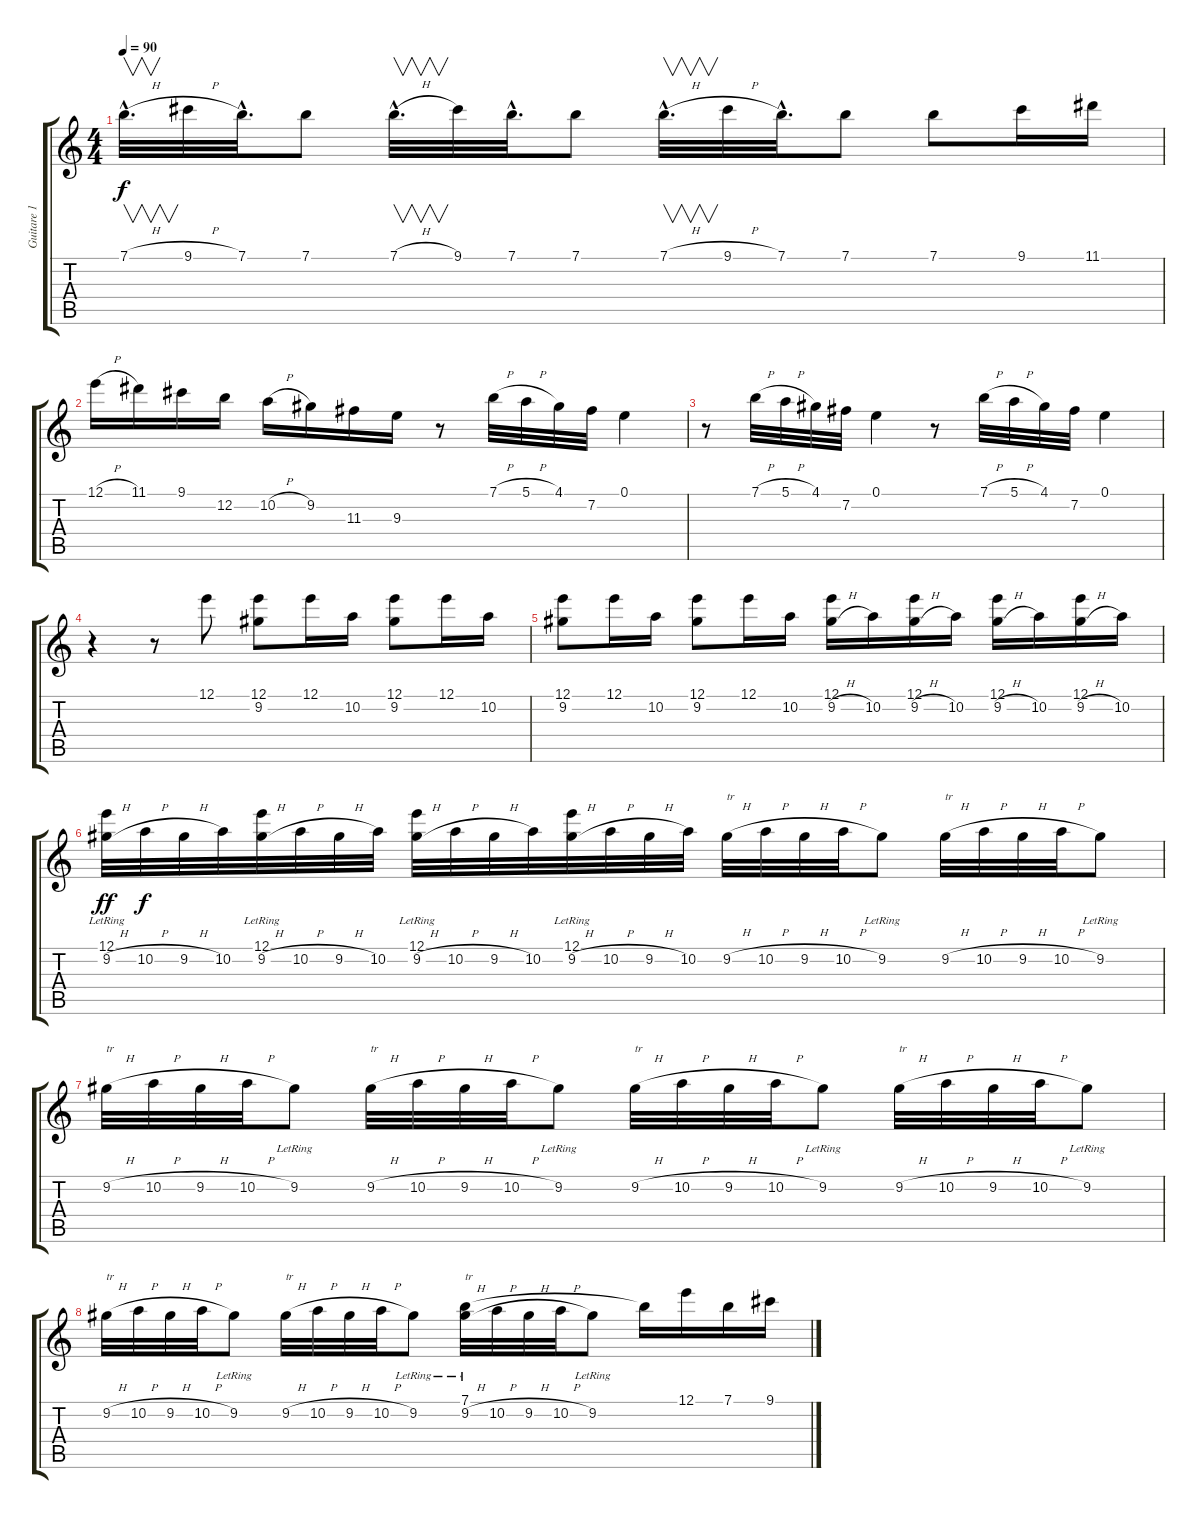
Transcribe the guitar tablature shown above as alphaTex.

\track ("Guitare 1" "Guitare 1") {instrument acousticguitarnylon}
\staff {score tabs}
\tuning (E4 B3 G3 D3 A2 E2) {hide}
\ts (4 4)
\tempo 90
\clef g2
\ks c
7.1{h hac}.32{v d dy f} 9.1{h}.32 7.1{hac}.32{d} 7.1.8 7.1{h hac}.32{v d} 9.1.32 7.1{hac}.32{d} 7.1.8 7.1{h hac}.32{v d} 9.1{h}.32 7.1{hac}.32{d} 7.1.8 7.1.8 9.1.16 11.1.16 |
12.1{h}.16 11.1.16 9.1.16 12.2.16 10.2{h}.16 9.2.16 11.3.16 9.3.16 r.8 7.1{h}.32 5.1{h}.32 4.1.32 7.2.32 0.1.4 |
r.8 7.1{h}.32 5.1{h}.32 4.1.32 7.2.32 0.1.4 r.8 7.1{h}.32 5.1{h}.32 4.1.32 7.2.32 0.1.4 |
r.4 r.8 12.1.8 (12.1 9.2).8 12.1.16 10.2.16 (12.1 9.2).8 12.1.16 10.2.16 |
(12.1 9.2).8 12.1.16 10.2.16 (12.1 9.2).8 12.1.16 10.2.16 (12.1 9.2{h}).16 10.2.16 (12.1 9.2{h}).16 10.2.16 (12.1 9.2{h}).16 10.2.16 (12.1 9.2{h}).16 10.2.16 |
(12.1{lr} 9.2{h}).32{dy ff} 10.2{h}.32{dy f} 9.2{h}.32 10.2.32 (12.1{lr} 9.2{h}).32 10.2{h}.32 9.2{h}.32 10.2.32 (12.1{lr} 9.2{h}).32 10.2{h}.32 9.2{h}.32 10.2.32 (12.1{lr} 9.2{h}).32 10.2{h}.32 9.2{h}.32 10.2.32 9.2{h}.32{txt "tr"} 10.2{h}.32 9.2{h}.32 10.2{h}.32 9.2{lr}.8 9.2{h}.32{txt "tr"} 10.2{h}.32 9.2{h}.32 10.2{h}.32 9.2{lr}.8 |
9.2{h}.32{txt "tr"} 10.2{h}.32 9.2{h}.32 10.2{h}.32 9.2{lr}.8 9.2{h}.32{txt "tr"} 10.2{h}.32 9.2{h}.32 10.2{h}.32 9.2{lr}.8 9.2{h}.32{txt "tr"} 10.2{h}.32 9.2{h}.32 10.2{h}.32 9.2{lr}.8 9.2{h}.32{txt "tr"} 10.2{h}.32 9.2{h}.32 10.2{h}.32 9.2{lr}.8 |
9.2{h}.32{txt "tr"} 10.2{h}.32 9.2{h}.32 10.2{h}.32 9.2{lr}.8 9.2{h}.32{txt "tr"} 10.2{h}.32 9.2{h}.32 10.2{h}.32 9.2{lr}.8 (7.1{lr} 9.2{h}).32{txt "tr"} 10.2{h}.32 9.2{h}.32 10.2{h}.32 9.2{lr}.8 7.1{t}.16 12.1.16 7.1.16 9.1.16
